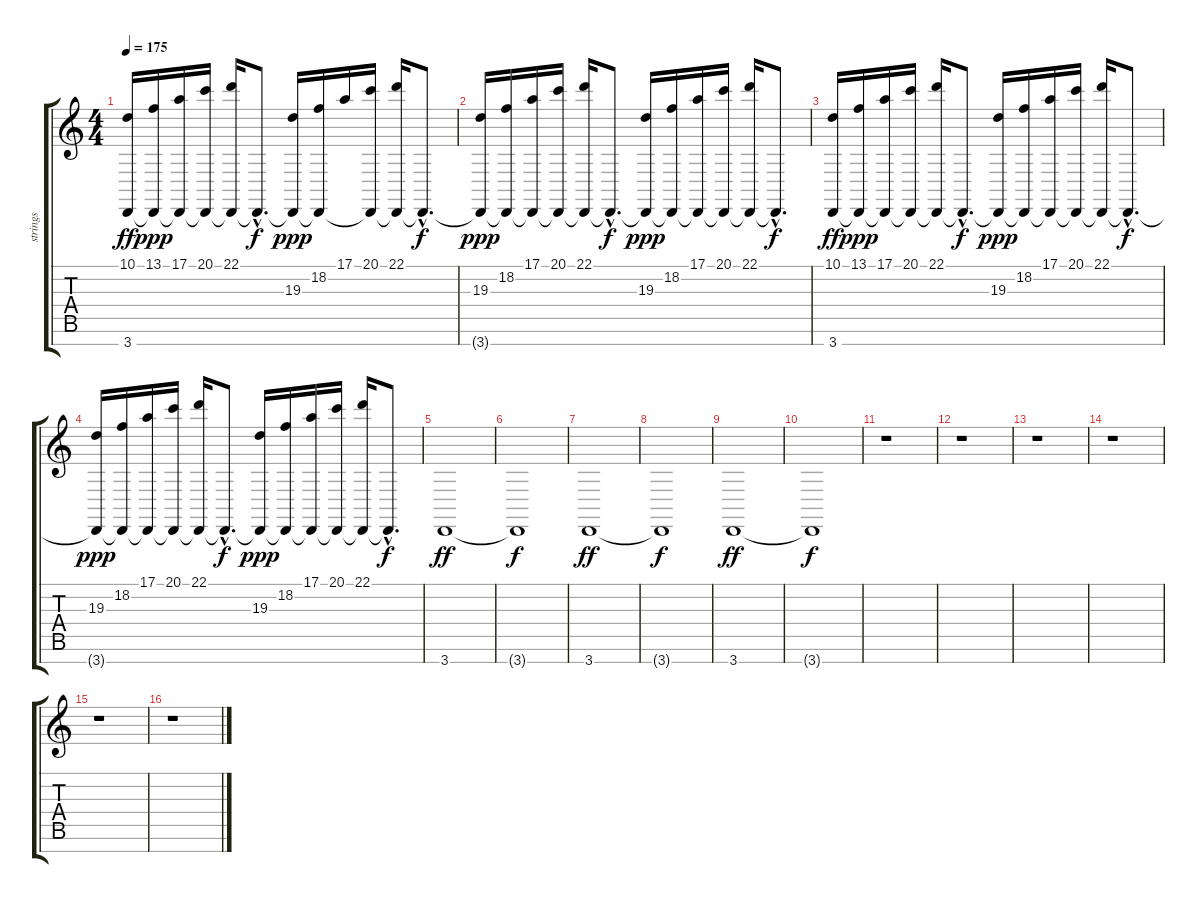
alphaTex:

\track ("strings" "strings") {instrument stringensemble1}
\staff {score tabs}
\tuning (E4 B3 G3 D3 A2 E2 B1) {hide}
\ts (4 4)
\tempo 175
\clef g2
\ks c
(10.1 3.7).16{dy ff} (13.1 3.7{t}).16{dy ppp} (17.1 3.7{t}).16 (20.1 3.7{t}).16 (22.1 3.7{t}).16 3.7{hac t}.8{d dy f} (19.3 3.7{t}).16{dy ppp} (18.2 3.7{t}).16 17.1.16 (20.1 3.7{t}).16 (22.1 3.7{t}).16 3.7{hac t}.8{d dy f} |
(19.3 3.7{t}).16{dy ppp} (18.2 3.7{t}).16 (17.1 3.7{t}).16 (20.1 3.7{t}).16 (22.1 3.7{t}).16 3.7{hac t}.8{d dy f} (19.3 3.7{t}).16{dy ppp} (18.2 3.7{t}).16 (17.1 3.7{t}).16 (20.1 3.7{t}).16 (22.1 3.7{t}).16 3.7{hac t}.8{d dy f} |
(10.1 3.7).16{dy ff} (13.1 3.7{t}).16{dy ppp} (17.1 3.7{t}).16 (20.1 3.7{t}).16 (22.1 3.7{t}).16 3.7{hac t}.8{d dy f} (19.3 3.7{t}).16{dy ppp} (18.2 3.7{t}).16 (17.1 3.7{t}).16 (20.1 3.7{t}).16 (22.1 3.7{t}).16 3.7{hac t}.8{d dy f} |
(19.3 3.7{t}).16{dy ppp} (18.2 3.7{t}).16 (17.1 3.7{t}).16 (20.1 3.7{t}).16 (22.1 3.7{t}).16 3.7{hac t}.8{d dy f} (19.3 3.7{t}).16{dy ppp} (18.2 3.7{t}).16 (17.1 3.7{t}).16 (20.1 3.7{t}).16 (22.1 3.7{t}).16 3.7{hac t}.8{d dy f} |
3.7.1{dy ff} |
3.7{t}.1{dy f} |
3.7.1{dy ff} |
3.7{t}.1{dy f} |
3.7.1{dy ff} |
3.7{t}.1{dy f} |
r.1 |
r.1 |
r.1 |
r.1 |
r.1 |
r.1
